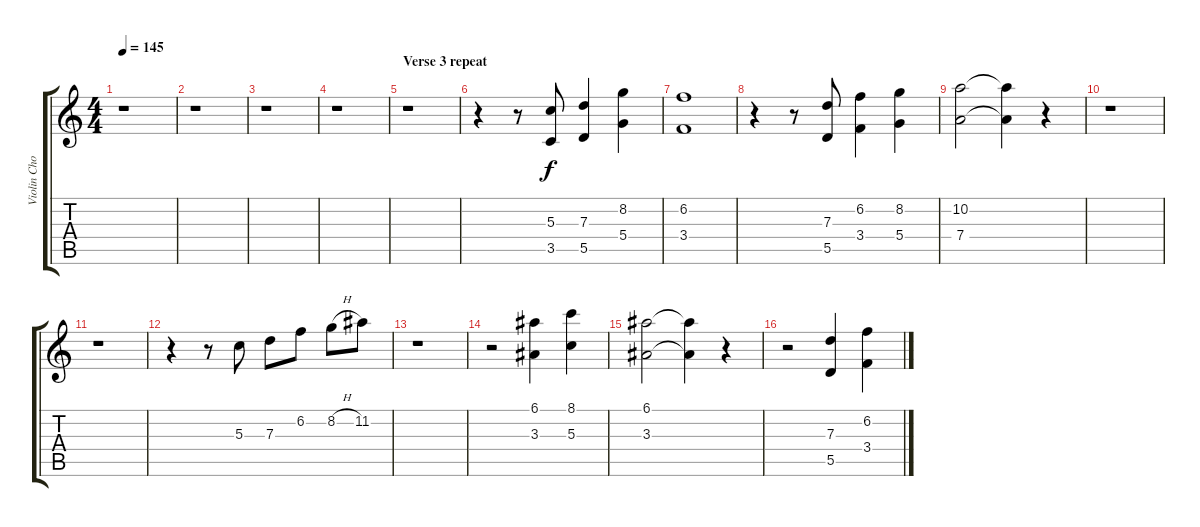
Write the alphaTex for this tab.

\track ("Violin Choir" "Violin Cho") {instrument stringensemble1}
\staff {score tabs}
\tuning (E5 B4 G4 D4 A3 E3) {hide}
\ts (4 4)
\tempo 145
\clef g2
\ks c
r.1{dy f} |
r.1 |
r.1 |
r.1 |
\section ("" "Verse 3 repeat")
r.1 |
r.4 r.8 (5.3 3.5).8 (7.3 5.5).4 (8.2 5.4).4 |
(6.2 3.4).1 |
r.4 r.8 (7.3 5.5).8 (6.2 3.4).4 (8.2 5.4).4 |
(10.2 7.4).2 (10.2{t} 7.4{t}).4 r.4 |
r.1 |
r.1 |
r.4 r.8 5.3.8 7.3.8 6.2.8 8.2{h}.8 11.2.8 |
r.1 |
r.2 (6.1 3.3).4 (8.1 5.3).4 |
(6.1 3.3).2 (6.1{t} 3.3{t}).4 r.4 |
r.2 (7.3 5.5).4 (6.2 3.4).4
